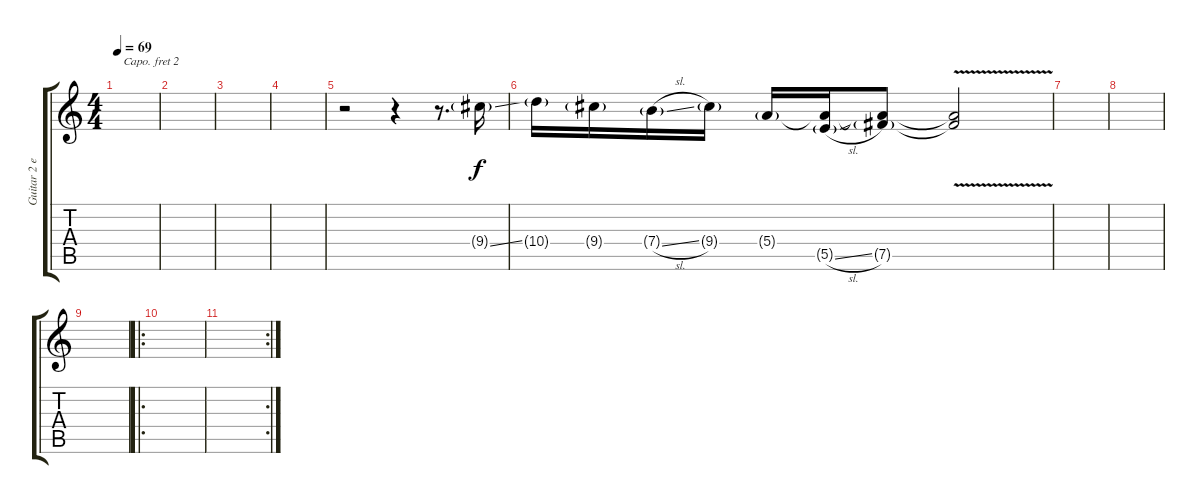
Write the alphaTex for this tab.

\track ("Guitar 2 effect" "Guitar 2 e") {instrument overdrivenguitar}
\staff {score tabs}
\capo 2
\tuning (E4 B3 G3 D3 A2 E2) {hide}
\ts (4 4)
\tempo 69
\clef g2
\ks c
|
|
|
|
r.2 r.4 r.8{d} 9.4{ss g}.16 |
10.4{g}.16 9.4{g}.16 7.4{sl g}.16 9.4{g}.16 5.4{g}.16 (5.4{t} 5.5{sl g}).16 (5.4{t} 7.5{g}).8 (5.4{v t} 7.5{v t}).2{dy f} |
|
|
|
\ro
|
\rc 2
